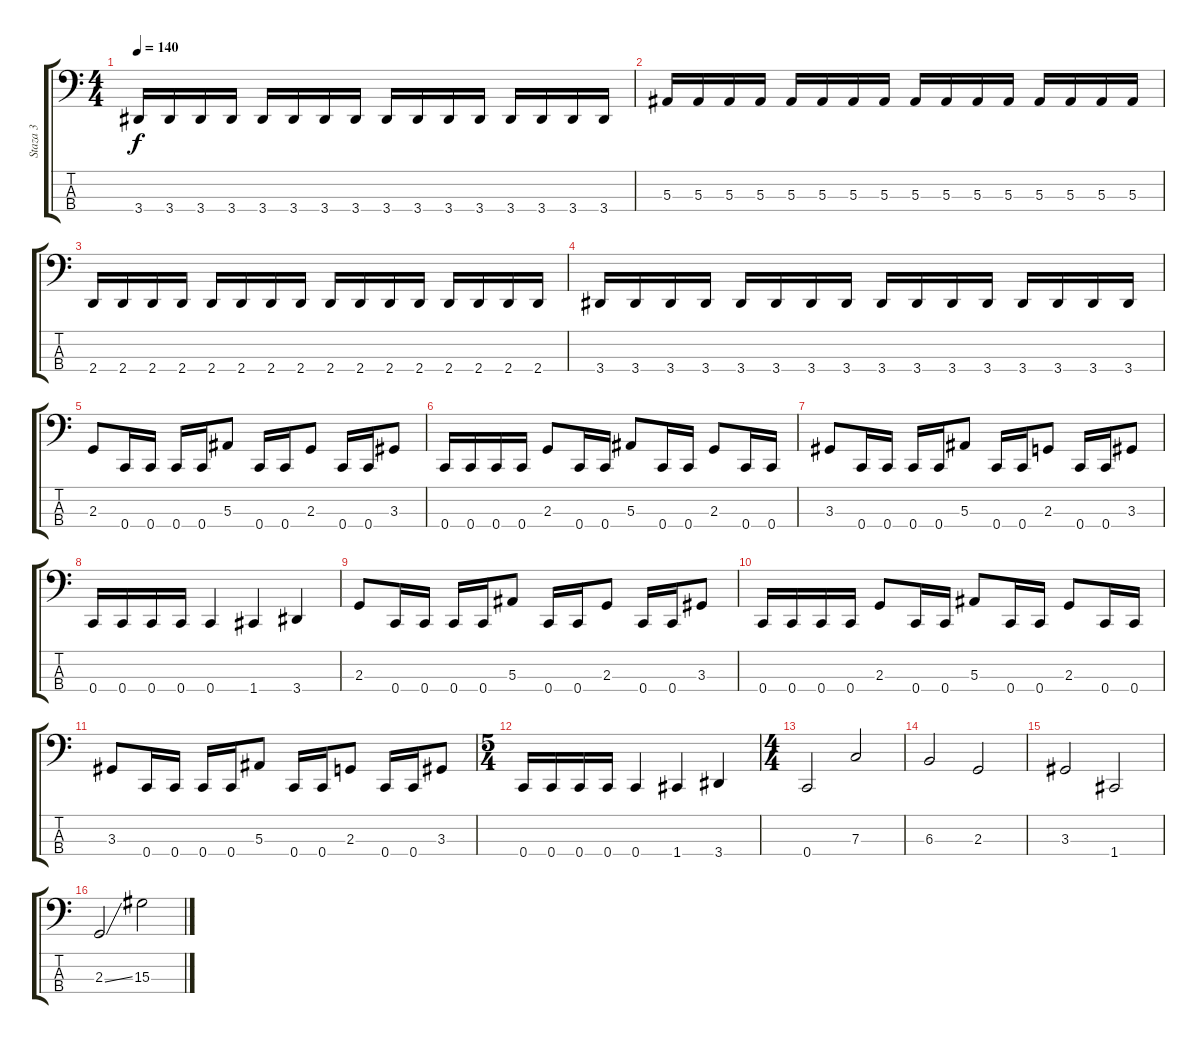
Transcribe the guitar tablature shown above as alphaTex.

\track ("Staza 3" "Staza 3") {instrument electricbassfinger}
\staff {score tabs}
\tuning (Eb2 Bb1 F1 C1) {hide}
\ts (4 4)
\tempo 140
\clef f4
\ks c
3.4.16{dy f} 3.4.16 3.4.16 3.4.16 3.4.16 3.4.16 3.4.16 3.4.16 3.4.16 3.4.16 3.4.16 3.4.16 3.4.16 3.4.16 3.4.16 3.4.16 |
5.3.16 5.3.16 5.3.16 5.3.16 5.3.16 5.3.16 5.3.16 5.3.16 5.3.16 5.3.16 5.3.16 5.3.16 5.3.16 5.3.16 5.3.16 5.3.16 |
2.4.16 2.4.16 2.4.16 2.4.16 2.4.16 2.4.16 2.4.16 2.4.16 2.4.16 2.4.16 2.4.16 2.4.16 2.4.16 2.4.16 2.4.16 2.4.16 |
3.4.16 3.4.16 3.4.16 3.4.16 3.4.16 3.4.16 3.4.16 3.4.16 3.4.16 3.4.16 3.4.16 3.4.16 3.4.16 3.4.16 3.4.16 3.4.16 |
2.3.8 0.4.16 0.4.16 0.4.16 0.4.16 5.3.8 0.4.16 0.4.16 2.3.8 0.4.16 0.4.16 3.3.8 |
0.4.16 0.4.16 0.4.16 0.4.16 2.3.8 0.4.16 0.4.16 5.3.8 0.4.16 0.4.16 2.3.8 0.4.16 0.4.16 |
3.3.8 0.4.16 0.4.16 0.4.16 0.4.16 5.3.8 0.4.16 0.4.16 2.3.8 0.4.16 0.4.16 3.3.8 |
0.4.16 0.4.16 0.4.16 0.4.16 0.4.4 1.4.4 3.4.4 |
2.3.8 0.4.16 0.4.16 0.4.16 0.4.16 5.3.8 0.4.16 0.4.16 2.3.8 0.4.16 0.4.16 3.3.8 |
0.4.16 0.4.16 0.4.16 0.4.16 2.3.8 0.4.16 0.4.16 5.3.8 0.4.16 0.4.16 2.3.8 0.4.16 0.4.16 |
3.3.8 0.4.16 0.4.16 0.4.16 0.4.16 5.3.8 0.4.16 0.4.16 2.3.8 0.4.16 0.4.16 3.3.8 |
\ts (5 4)
0.4.16 0.4.16 0.4.16 0.4.16 0.4.4 1.4.4 3.4.4 |
\ts (4 4)
0.4.2 7.3.2 |
6.3.2 2.3.2 |
3.3.2 1.4.2 |
2.3{ss}.2{instrument electricbassfinger} 15.3{ss}.2
